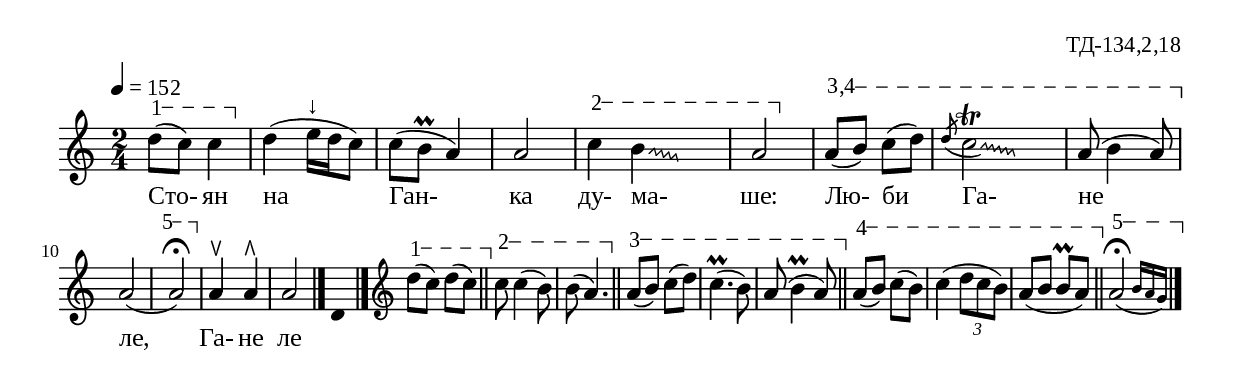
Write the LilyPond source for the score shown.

%{
laz_134_2_18
%}

\include "td-preamble.ly"

\score {
\relative c'' {
\tempo 4 = 152
\time 2/4
\varA
d8\startTextSpan( c) c4\stopTextSpan | 
d( e16^"↓"[ d c8]) | c8( b\prall a4) | a2 | 
\varB
\override Glissando #'style = #'zigzag
\set Score.measureLength = #(ly:make-moment 3 4)
c4\startTextSpan \noteFi b\glissando \hideNotes g \unHideNotes  | 
\set Score.measureLength = #(ly:make-moment 2 4)
a2\stopTextSpan | 
\varCD
a8\startTextSpan( b) c( d) | 
\set Score.measureLength = #(ly:make-moment 3 4)
\acciaccatura d8 \noteFi c2\trill\glissando \hideNotes a4 \unHideNotes | 
\set Score.measureLength = #(ly:make-moment 2 4)
a8( b4 a8\stopTextSpan) |
\break
a2( | 
\varE
\set Score.measureLength = #(ly:make-moment 3 4)
s4\startTextSpan a2\stopTextSpan\fermata) | 
\set Score.measureLength = #(ly:make-moment 2 4)
%%\break
a4^\ltoe a^\rtoe | a2 
 \bar "|." 
 s4 \fixB d, \fixC
  \bar "|." 
\endm
\varA
d'8\startTextSpan( c) d8( c\stopTextSpan) \bar "||"
%%\break
\varB
c8\startTextSpan c4( b8) | b8( a4.\stopTextSpan) \bar "||"
\varC
a8\startTextSpan( b) c( d) | c4.\prall( b8) | a8( b4\prall a8\stopTextSpan) \bar "||"
\varD
a8\startTextSpan( b) c( b) | c4( \times 2/3 { d8[ c b]) } | a8([ b] b\prall[ a\stopTextSpan)] \bar "||"
\varE
\afterGrace a2\startTextSpan \fermata( { b16[ a g\stopTextSpan]) } | 
 \bar "|."   
}
\addlyrics { Сто- ян на Ган- ка ду- ма- " " ше: Лю- би Га- " " не ле, Га- не ле }
%
\layout {
  indent = #0
  line-width = 190\mm
  ragged-right=##f
}
%
\midi { 
	\context {
		\Score
		tempoWholesPerMinute = #(ly:make-moment 152 4)
		}
	}
}
%
\header{
  opus = "ТД-134,2,18"
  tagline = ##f
}


